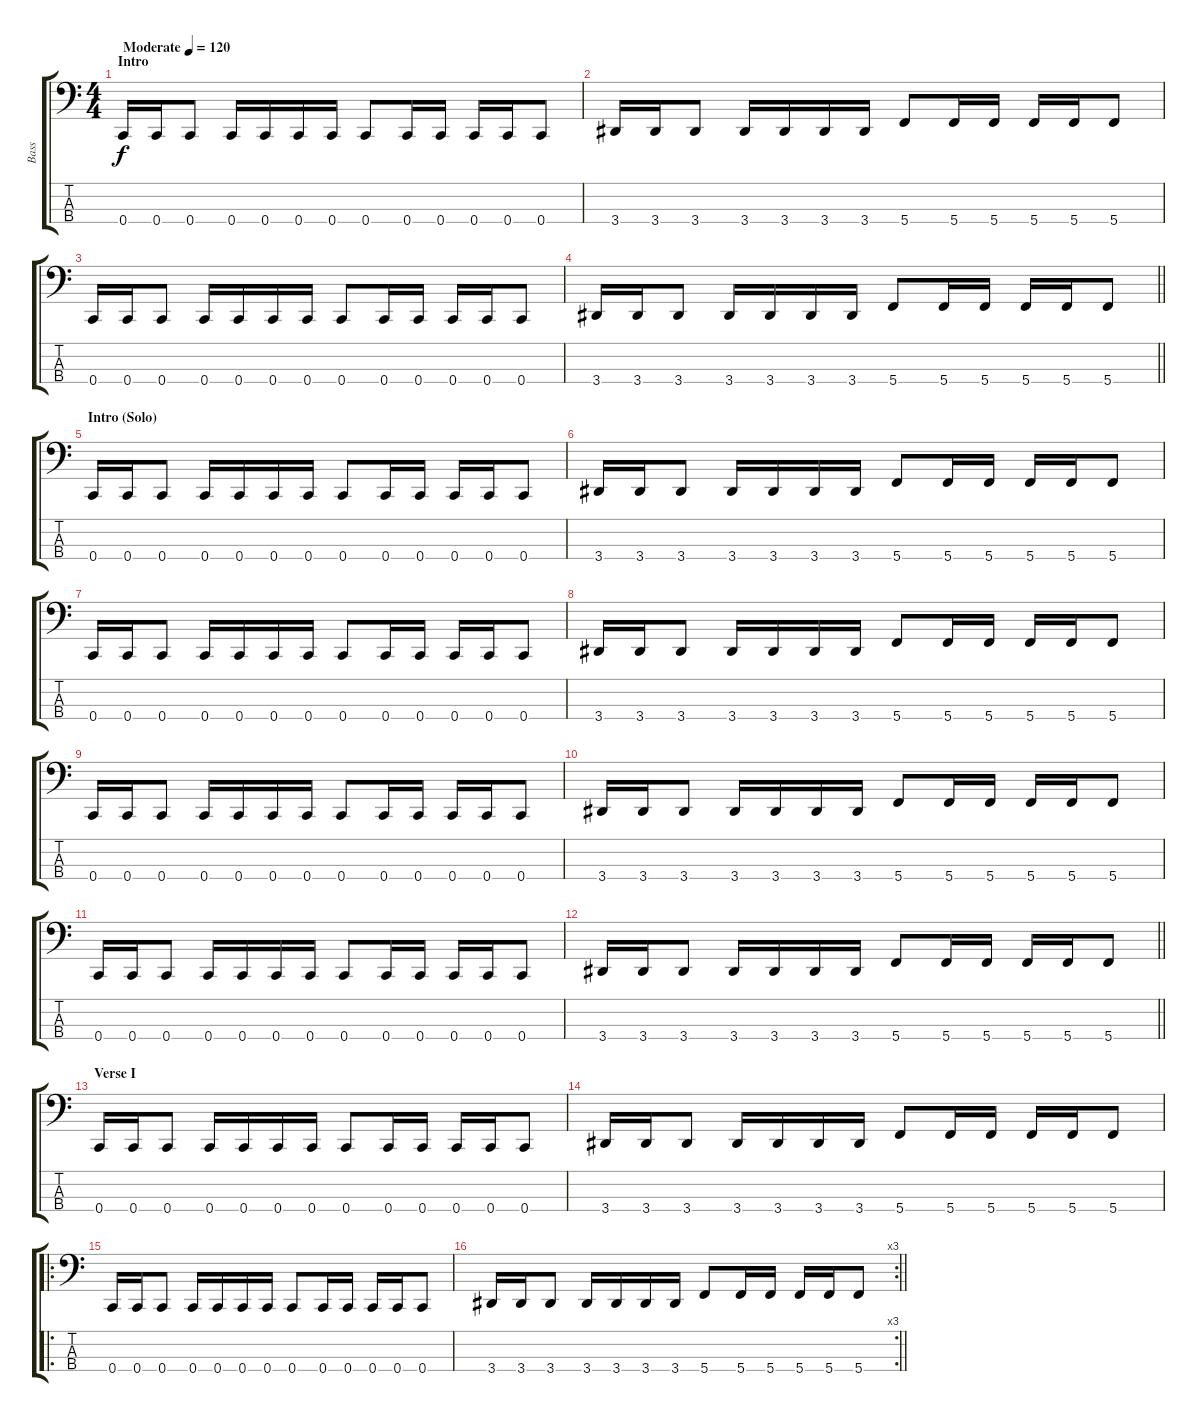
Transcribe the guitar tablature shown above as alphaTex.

\track ("Bass" "Bass") {instrument electricbasspick}
\staff {score tabs}
\tuning (F2 C2 G1 C1) {hide}
\ts (4 4)
\section ("" "Intro")
\tempo (120 "Moderate")
\clef f4
\ks c
0.4.16{dy f instrument electricbasspick} 0.4.16 0.4.8 0.4.16 0.4.16 0.4.16 0.4.16 0.4.8 0.4.16 0.4.16 0.4.16 0.4.16 0.4.8 |
3.4.16 3.4.16 3.4.8 3.4.16 3.4.16 3.4.16 3.4.16 5.4.8 5.4.16 5.4.16 5.4.16 5.4.16 5.4.8 |
0.4.16 0.4.16 0.4.8 0.4.16 0.4.16 0.4.16 0.4.16 0.4.8 0.4.16 0.4.16 0.4.16 0.4.16 0.4.8 |
\barLineRight lightlight
3.4.16 3.4.16 3.4.8 3.4.16 3.4.16 3.4.16 3.4.16 5.4.8 5.4.16 5.4.16 5.4.16 5.4.16 5.4.8 |
\section ("" "Intro (Solo)")
0.4.16 0.4.16 0.4.8 0.4.16 0.4.16 0.4.16 0.4.16 0.4.8 0.4.16 0.4.16 0.4.16 0.4.16 0.4.8 |
3.4.16 3.4.16 3.4.8 3.4.16 3.4.16 3.4.16 3.4.16 5.4.8 5.4.16 5.4.16 5.4.16 5.4.16 5.4.8 |
0.4.16 0.4.16 0.4.8 0.4.16 0.4.16 0.4.16 0.4.16 0.4.8 0.4.16 0.4.16 0.4.16 0.4.16 0.4.8 |
3.4.16 3.4.16 3.4.8 3.4.16 3.4.16 3.4.16 3.4.16 5.4.8 5.4.16 5.4.16 5.4.16 5.4.16 5.4.8 |
0.4.16 0.4.16 0.4.8 0.4.16 0.4.16 0.4.16 0.4.16 0.4.8 0.4.16 0.4.16 0.4.16 0.4.16 0.4.8 |
3.4.16 3.4.16 3.4.8 3.4.16 3.4.16 3.4.16 3.4.16 5.4.8 5.4.16 5.4.16 5.4.16 5.4.16 5.4.8 |
0.4.16 0.4.16 0.4.8 0.4.16 0.4.16 0.4.16 0.4.16 0.4.8 0.4.16 0.4.16 0.4.16 0.4.16 0.4.8 |
\barLineRight lightlight
3.4.16 3.4.16 3.4.8 3.4.16 3.4.16 3.4.16 3.4.16 5.4.8 5.4.16 5.4.16 5.4.16 5.4.16 5.4.8 |
\section ("" "Verse I")
0.4.16 0.4.16 0.4.8 0.4.16 0.4.16 0.4.16 0.4.16 0.4.8 0.4.16 0.4.16 0.4.16 0.4.16 0.4.8 |
3.4.16 3.4.16 3.4.8 3.4.16 3.4.16 3.4.16 3.4.16 5.4.8 5.4.16 5.4.16 5.4.16 5.4.16 5.4.8 |
\ro
0.4.16 0.4.16 0.4.8 0.4.16 0.4.16 0.4.16 0.4.16 0.4.8 0.4.16 0.4.16 0.4.16 0.4.16 0.4.8 |
\rc 3
\barLineRight lightlight
3.4.16 3.4.16 3.4.8 3.4.16 3.4.16 3.4.16 3.4.16 5.4.8 5.4.16 5.4.16 5.4.16 5.4.16 5.4.8
